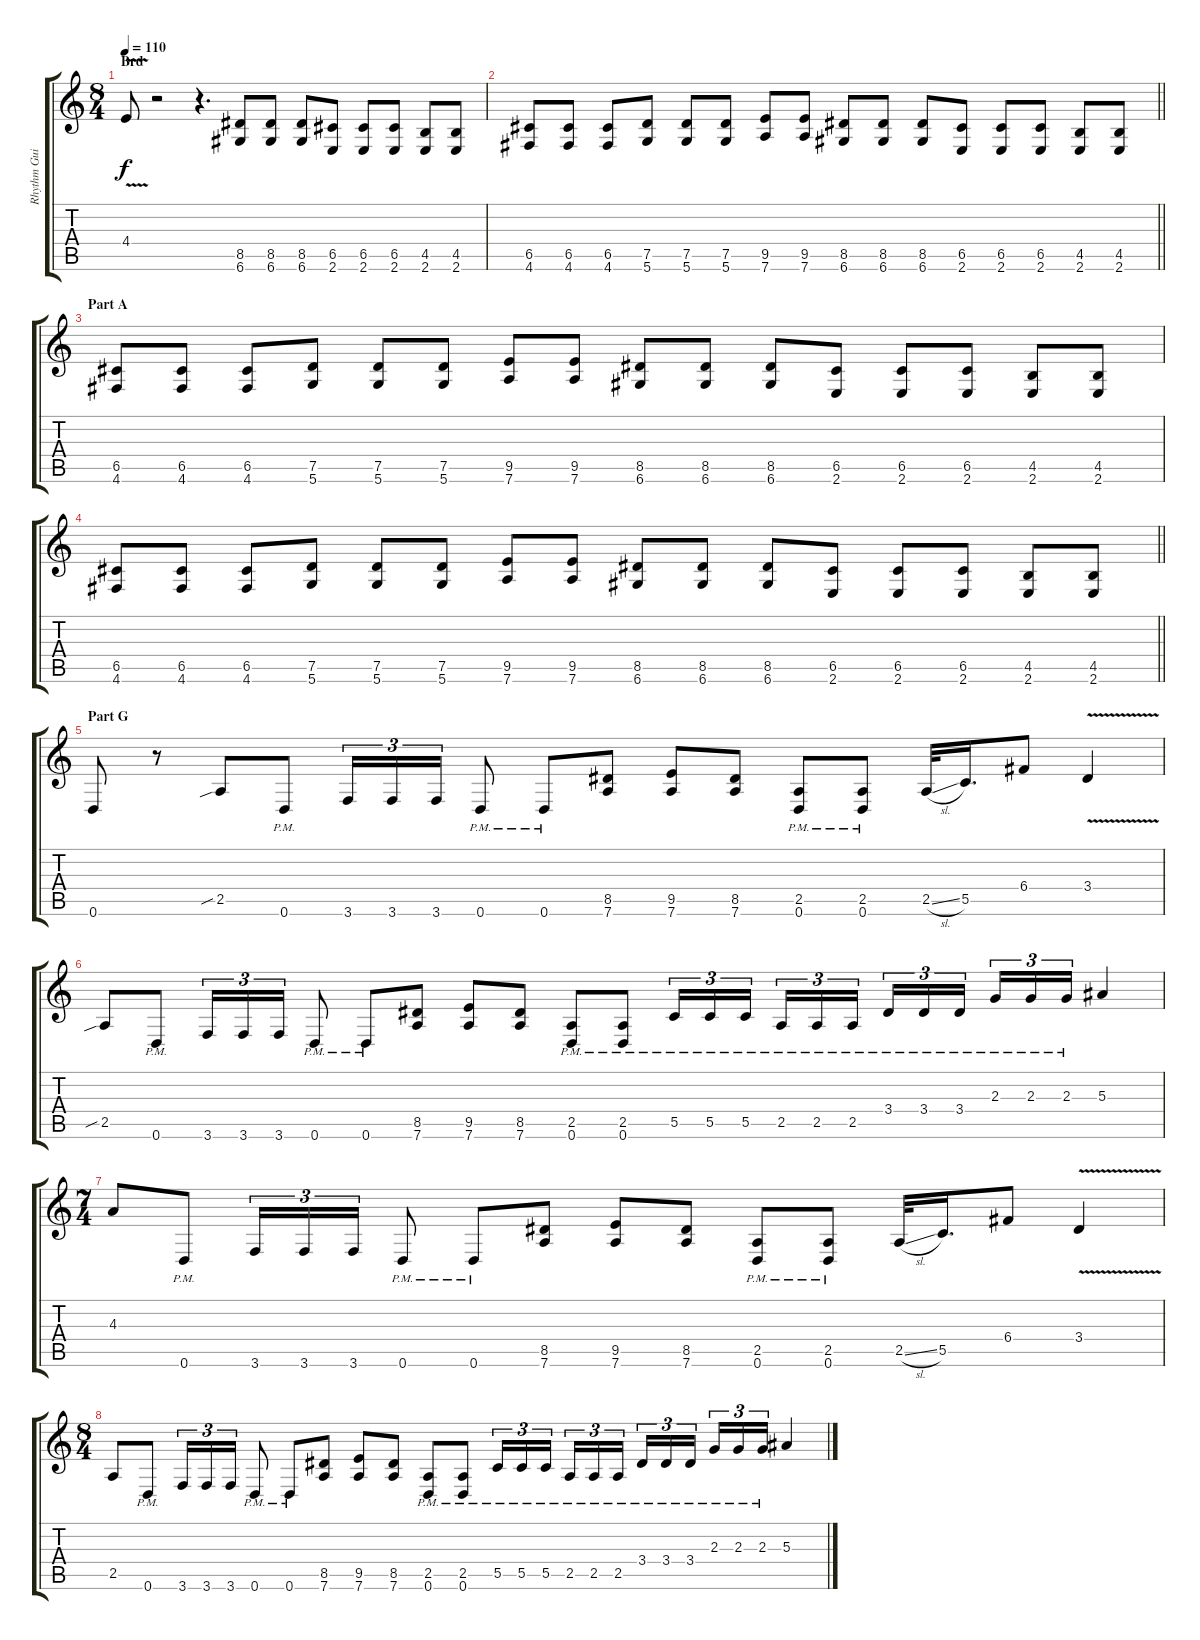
\track ("Rhythm Guitar" "Rhythm Gui") {instrument distortionguitar}
\staff {score tabs}
\tuning (D4 A3 F3 C3 G2 D2) {hide}
\ts (8 4)
\section ("" "Brd")
\tempo 110
\clef g2
\ks c
4.4{v t}.8{dy f} r.2 r.4{d} (8.5 6.6).8 (8.5 6.6).8 (8.5 6.6).8 (6.5 2.6).8 (6.5 2.6).8 (6.5 2.6).8 (4.5 2.6).8 (4.5 2.6).8 |
\barLineRight lightlight
(6.5 4.6).8 (6.5 4.6).8 (6.5 4.6).8 (7.5 5.6).8 (7.5 5.6).8 (7.5 5.6).8 (9.5 7.6).8 (9.5 7.6).8 (8.5 6.6).8 (8.5 6.6).8 (8.5 6.6).8 (6.5 2.6).8 (6.5 2.6).8 (6.5 2.6).8 (4.5 2.6).8 (4.5 2.6).8 |
\section ("" "Part A")
(6.5 4.6).8 (6.5 4.6).8 (6.5 4.6).8 (7.5 5.6).8 (7.5 5.6).8 (7.5 5.6).8 (9.5 7.6).8 (9.5 7.6).8 (8.5 6.6).8 (8.5 6.6).8 (8.5 6.6).8 (6.5 2.6).8 (6.5 2.6).8 (6.5 2.6).8 (4.5 2.6).8 (4.5 2.6).8 |
\barLineRight lightlight
(6.5 4.6).8 (6.5 4.6).8 (6.5 4.6).8 (7.5 5.6).8 (7.5 5.6).8 (7.5 5.6).8 (9.5 7.6).8 (9.5 7.6).8 (8.5 6.6).8 (8.5 6.6).8 (8.5 6.6).8 (6.5 2.6).8 (6.5 2.6).8 (6.5 2.6).8 (4.5 2.6).8 (4.5 2.6).8 |
\section ("" "Part G")
0.6.8 r.8 2.5{sib}.8 0.6{pm}.8 3.6.16{tu (3 2)} 3.6.16{tu (3 2)} 3.6.16{tu (3 2)} 0.6{pm}.8 0.6{pm}.8 (8.5 7.6).8 (9.5 7.6).8 (8.5 7.6).8 (2.5{pm} 0.6{pm}).8 (2.5{pm} 0.6{pm}).8 2.5{sl}.32 5.5.16{d} 6.4.8 3.4{v}.4 |
2.5{sib}.8 0.6{pm}.8 3.6.16{tu (3 2)} 3.6.16{tu (3 2)} 3.6.16{tu (3 2)} 0.6{pm}.8 0.6{pm}.8 (8.5 7.6).8 (9.5 7.6).8 (8.5 7.6).8 (2.5{pm} 0.6{pm}).8 (2.5{pm} 0.6{pm}).8 5.5{pm}.16{tu (3 2)} 5.5{pm}.16{tu (3 2)} 5.5{pm}.16{tu (3 2) beam splitsecondary} 2.5{pm}.16{tu (3 2)} 2.5{pm}.16{tu (3 2)} 2.5{pm}.16{tu (3 2)} 3.4{pm}.16{tu (3 2)} 3.4{pm}.16{tu (3 2)} 3.4{pm}.16{tu (3 2) beam splitsecondary} 2.3{pm}.16{tu (3 2)} 2.3{pm}.16{tu (3 2)} 2.3{pm}.16{tu (3 2)} 5.3.4 |
\ts (7 4)
4.3.8 0.6{pm}.8 3.6.16{tu (3 2)} 3.6.16{tu (3 2)} 3.6.16{tu (3 2)} 0.6{pm}.8 0.6{pm}.8 (8.5 7.6).8 (9.5 7.6).8 (8.5 7.6).8 (2.5{pm} 0.6{pm}).8 (2.5{pm} 0.6{pm}).8 2.5{sl}.32 5.5.16{d} 6.4.8 3.4{v}.4 |
\ts (8 4)
2.5.8 0.6{pm}.8 3.6.16{tu (3 2)} 3.6.16{tu (3 2)} 3.6.16{tu (3 2)} 0.6{pm}.8 0.6{pm}.8 (8.5 7.6).8 (9.5 7.6).8 (8.5 7.6).8 (2.5{pm} 0.6{pm}).8 (2.5{pm} 0.6{pm}).8 5.5{pm}.16{tu (3 2)} 5.5{pm}.16{tu (3 2)} 5.5{pm}.16{tu (3 2) beam splitsecondary} 2.5{pm}.16{tu (3 2)} 2.5{pm}.16{tu (3 2)} 2.5{pm}.16{tu (3 2)} 3.4{pm}.16{tu (3 2)} 3.4{pm}.16{tu (3 2)} 3.4{pm}.16{tu (3 2) beam splitsecondary} 2.3{pm}.16{tu (3 2)} 2.3{pm}.16{tu (3 2)} 2.3{pm}.16{tu (3 2)} 5.3.4
